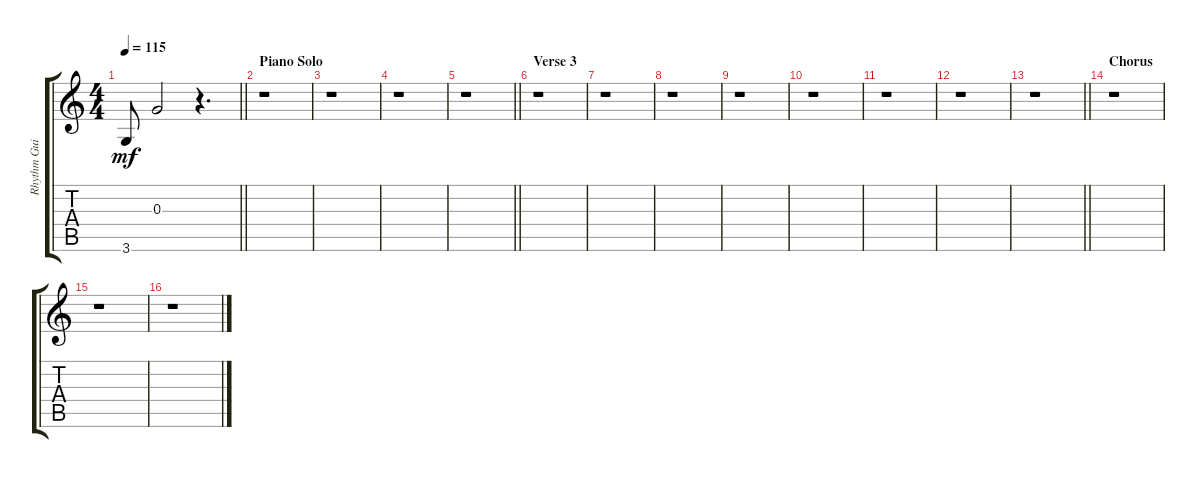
\track ("Rhythm Guitar" "Rhythm Gui") {mute instrument electricguitarclean}
\staff {score tabs}
\tuning (E4 B3 G3 D3 A2 E2) {hide}
\ts (4 4)
\tempo 115
\clef g2
\barLineRight lightlight
\ks c
3.6.8{dy mf} 0.3.2 r.4{d} |
\section ("" "Piano Solo")
r.1 |
r.1 |
r.1 |
\barLineRight lightlight
r.1 |
\section ("" "Verse 3")
r.1 |
r.1 |
r.1 |
r.1 |
r.1 |
r.1 |
r.1 |
\barLineRight lightlight
r.1 |
\section ("" "Chorus")
r.1 |
r.1 |
r.1
